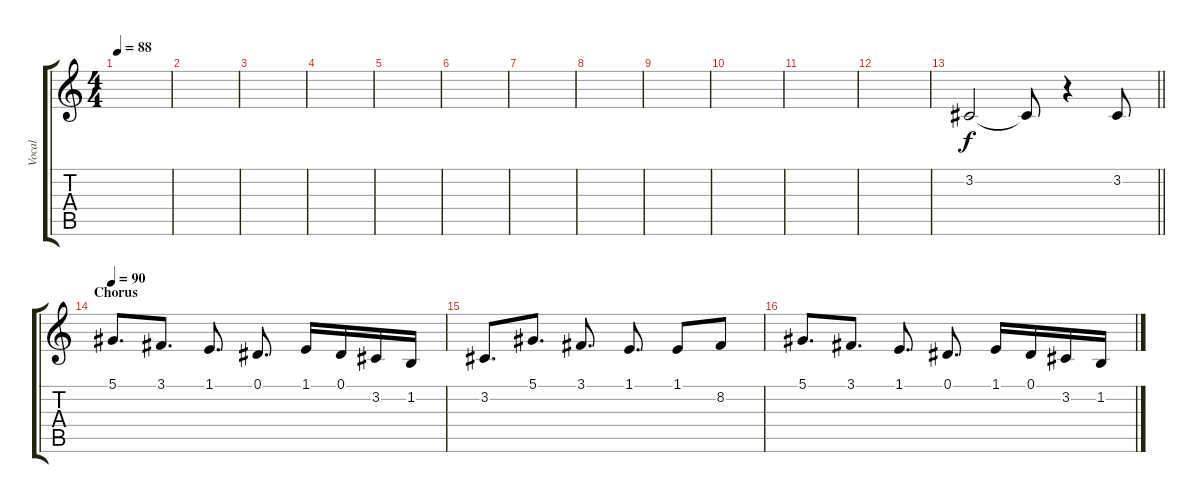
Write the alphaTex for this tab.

\track ("Vocal" "Vocal") {instrument lead6voice}
\staff {score tabs}
\tuning (Eb4 Bb3 Gb3 Db3 Ab2 Eb2) {hide}
\ts (4 4)
\tempo 88
\clef g2
\ks c
|
|
|
|
|
|
|
|
|
|
|
|
\barLineRight lightlight
3.2.2 3.2{t}.8 r.4 3.2.8 |
\section ("" "Chorus")
\tempo 90
5.1.8{d} 3.1.8{d} 1.1.8{d} 0.1.8{d} 1.1.16 0.1.16 3.2.16 1.2.16 |
3.2.8{d} 5.1.8{d} 3.1.8{d} 1.1.8{d} 1.1.8 8.2.8 |
5.1.8{d} 3.1.8{d} 1.1.8{d} 0.1.8{d} 1.1.16 0.1.16 3.2.16 1.2.16
